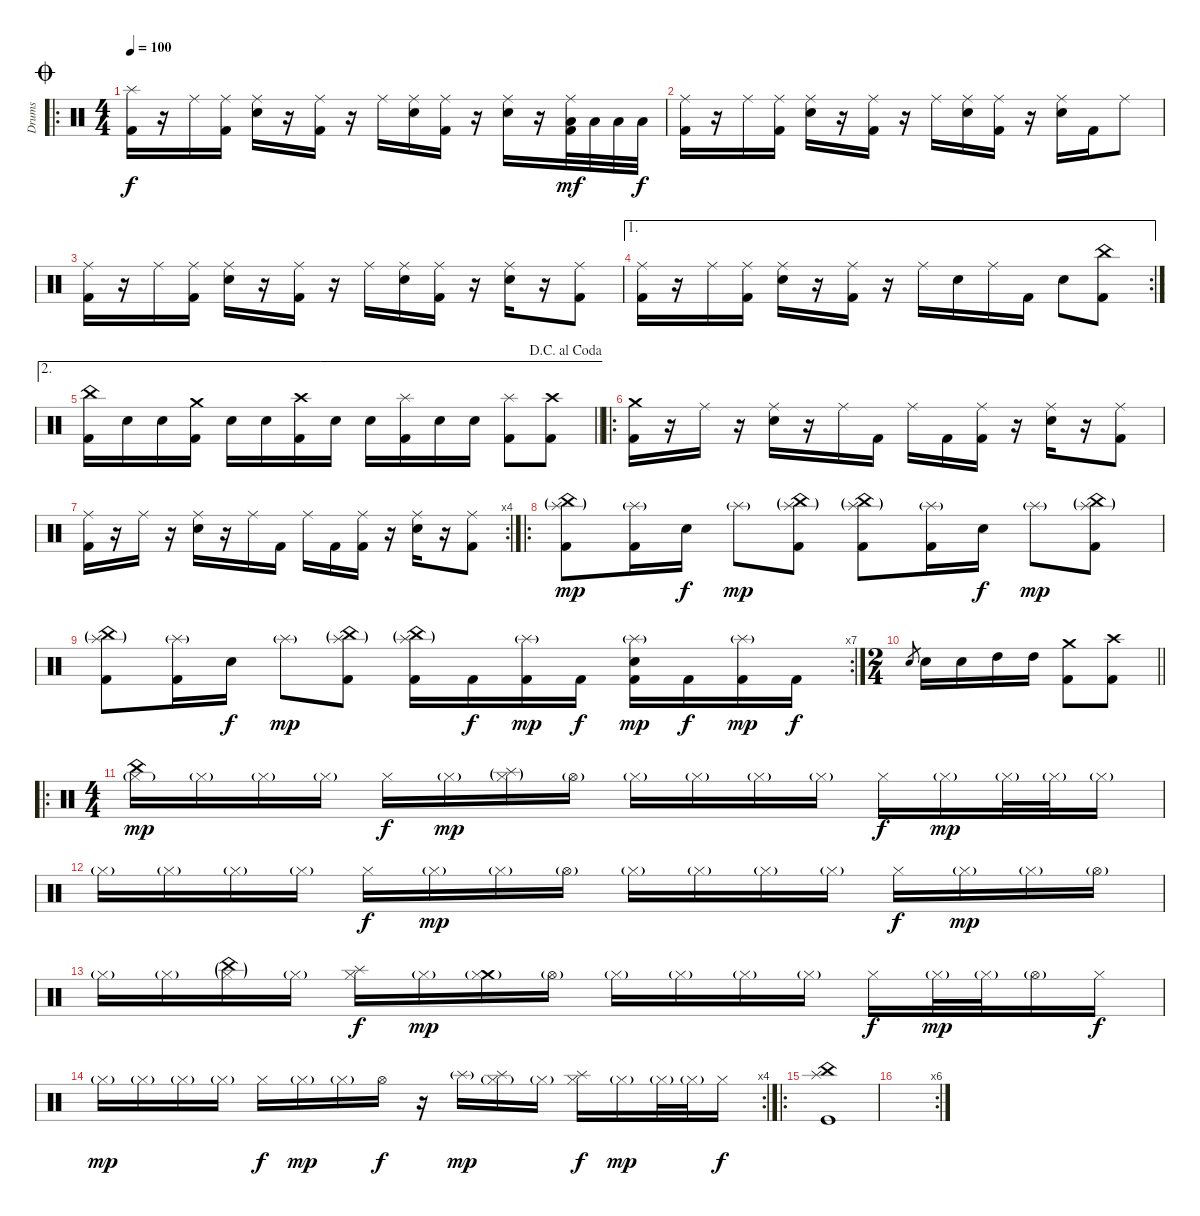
\track ("Drums" "Drums") {instrument percussion}
\staff {score}
\articulation defaults
\ro
\ts (4 4)
\jump coda
\tempo 100
\clef neutral
\ks c
("Splash (hit)" "Kick (hit) 2").16{dy f} r.16 "Ride (middle)".16 ("Ride (middle)" "Kick (hit) 2").16 ("Ride (middle)" "Electric Snare (hit)").16 r.16 ("Ride (middle)" "Kick (hit) 2").16 r.16 "Ride (middle)".16 ("Ride (middle)" "Electric Snare (hit)").16 ("Ride (middle)" "Kick (hit) 2").16 r.16 ("Ride (middle)" "Electric Snare (hit)").16 r.16 ("Ride (middle)" "Low Floor Tom (hit)" "Kick (hit) 2").32{dy mf} "Low Floor Tom (hit)".32 "Low Floor Tom (hit)".32 "Low Floor Tom (hit)".32{dy f} |
("Ride (middle)" "Kick (hit) 2").16 r.16 "Ride (middle)".16 ("Ride (middle)" "Kick (hit) 2").16 ("Ride (middle)" "Electric Snare (hit)").16 r.16 ("Ride (middle)" "Kick (hit) 2").16 r.16 "Ride (middle)".16 ("Ride (middle)" "Electric Snare (hit)").16 ("Ride (middle)" "Kick (hit) 2").16 r.16 ("Ride (middle)" "Electric Snare (hit)").16 "Kick (hit) 2".16 "Ride (middle)".8 |
("Ride (middle)" "Kick (hit) 2").16 r.16 "Ride (middle)".16 ("Ride (middle)" "Kick (hit) 2").16 ("Ride (middle)" "Electric Snare (hit)").16 r.16 ("Ride (middle)" "Kick (hit) 2").16 r.16 "Ride (middle)".16 ("Ride (middle)" "Electric Snare (hit)").16 ("Ride (middle)" "Kick (hit) 2").16 r.16 ("Ride (middle)" "Electric Snare (hit)").16 r.16 ("Ride (middle)" "Kick (hit) 2").8 |
\ae 1
\rc 2
("Ride (middle)" "Kick (hit) 2").16 r.16 "Ride (middle)".16 ("Ride (middle)" "Kick (hit) 2").16 ("Ride (middle)" "Electric Snare (hit)").16 r.16 ("Ride (middle)" "Kick (hit) 2").16 r.16 "Ride (middle)".16 "Electric Snare (hit)".16 "Ride (middle)".16 "Kick (hit) 2".16 "Electric Snare (hit)".8 ("China (hit)" "Kick (hit) 2").8 |
\ae 2
\jump dacapoalcoda
\barLineRight lightlight
("China (hit)" "Kick (hit) 2").16 "Electric Snare (hit)".16 "Electric Snare (hit)".16 ("Crash medium (hit)" "Kick (hit) 2").16 "Electric Snare (hit)".16 "Electric Snare (hit)".16 ("Crash high (hit)" "Kick (hit) 2").16 "Electric Snare (hit)".16 "Electric Snare (hit)".16 ("Splash (hit)" "Kick (hit) 2").16 "Electric Snare (hit)".16 "Electric Snare (hit)".16 ("Splash (hit)" "Kick (hit) 2").8 ("Crash high (hit)" "Kick (hit) 2").8 |
\ro
("Crash medium (hit)" "Kick (hit) 2").16 r.16 "Ride (middle)".16 r.16 ("Ride (middle)" "Electric Snare (hit)").16 r.16 "Ride (middle)".16 "Kick (hit) 2".16 "Ride (middle)".16 "Kick (hit) 2".16 ("Ride (middle)" "Kick (hit) 2").16 r.16 ("Ride (middle)" "Electric Snare (hit)").16 r.16 ("Ride (middle)" "Kick (hit) 2").8 |
\rc 4
("Ride (middle)" "Kick (hit) 2").16 r.16 "Ride (middle)".16 r.16 ("Ride (middle)" "Electric Snare (hit)").16 r.16 "Ride (middle)".16 "Kick (hit) 2".16 "Ride (middle)".16 "Kick (hit) 2".16 ("Ride (middle)" "Kick (hit) 2").16 r.16 ("Ride (middle)" "Electric Snare (hit)").16 r.16 ("Ride (middle)" "Kick (hit) 2").8 |
\ro
("Splash (hit)"{g} "China (hit)"{g} "Kick (hit) 2").8{dy mp} ("Splash (hit)"{g} "Kick (hit) 2").16 "Electric Snare (hit)".16{dy f} "Splash (hit)"{g}.8{dy mp} ("Splash (hit)"{g} "China (hit)"{g} "Kick (hit) 2").8 ("Splash (hit)"{g} "China (hit)"{g} "Kick (hit) 2").8 ("Splash (hit)"{g} "Kick (hit) 2").16 "Electric Snare (hit)".16{dy f} "Splash (hit)"{g}.8{dy mp} ("Splash (hit)"{g} "China (hit)"{g} "Kick (hit) 2").8 |
\rc 7
("Splash (hit)"{g} "China (hit)"{g} "Kick (hit) 2").8 ("Splash (hit)"{g} "Kick (hit) 2").16 "Electric Snare (hit)".16{dy f} "Splash (hit)"{g}.8{dy mp} ("Splash (hit)"{g} "China (hit)"{g} "Kick (hit) 2").8 ("Splash (hit)"{g} "China (hit)"{g} "Kick (hit) 2").16 "Kick (hit) 2".16{dy f} ("Splash (hit)"{g} "Kick (hit) 2").16{dy mp} "Kick (hit) 2".16{dy f} ("Splash (hit)"{g} "Electric Snare (hit)" "Kick (hit) 2").16{dy mp} "Kick (hit) 2".16{dy f} ("Splash (hit)"{g} "Kick (hit) 2").16{dy mp} "Kick (hit) 2".16{dy f} |
\ts (2 4)
\barLineRight lightlight "Electric Snare (hit)".8{gr} "Electric Snare (hit)".16 "Electric Snare (hit)".16 "High Tom (hit)".16 "High Tom (hit)".16
("Crash medium (hit)" "Kick (hit) 2").8 ("Crash high (hit)" "Kick (hit) 2").8 |
\ro
\ts (4 4)
("China (hit)" "Hi-Hat (closed)"{g}).16{dy mp} "Hi-Hat (closed)"{g}.16 "Hi-Hat (closed)"{g}.16 "Hi-Hat (closed)"{g}.16 "Hi-Hat (closed)".16{dy f} "Hi-Hat (closed)"{g}.16{dy mp} ("Splash (hit)"{g} "Hi-Hat (closed)"{g}).16 "Hi-Hat (open)"{g}.16 "Hi-Hat (closed)"{g}.16 "Hi-Hat (closed)"{g}.16 "Hi-Hat (closed)"{g}.16 "Hi-Hat (closed)"{g}.16 "Hi-Hat (closed)".16{dy f} "Hi-Hat (closed)"{g}.16{dy mp} "Hi-Hat (closed)"{g}.32 "Hi-Hat (closed)"{g}.32 "Hi-Hat (closed)"{g}.16 |
"Hi-Hat (closed)"{g}.16 "Hi-Hat (closed)"{g}.16 "Hi-Hat (closed)"{g}.16 "Hi-Hat (closed)"{g}.16 "Hi-Hat (closed)".16{dy f} "Hi-Hat (closed)"{g}.16{dy mp} "Hi-Hat (closed)"{g}.16 "Hi-Hat (open)"{g}.16 "Hi-Hat (closed)"{g}.16 "Hi-Hat (closed)"{g}.16 "Hi-Hat (closed)"{g}.16 "Hi-Hat (closed)"{g}.16 "Hi-Hat (closed)".16{dy f} "Hi-Hat (closed)"{g}.16{dy mp} "Hi-Hat (closed)"{g}.16 "Hi-Hat (open)"{g}.16 |
"Hi-Hat (closed)"{g}.16 "Hi-Hat (closed)"{g}.16 ("China (hit)"{g} "Hi-Hat (closed)"{g}).16 "Hi-Hat (closed)"{g}.16 ("Splash (hit)" "Hi-Hat (closed)").16{dy f} "Hi-Hat (closed)"{g}.16{dy mp} ("Crash medium (hit)"{g} "Hi-Hat (closed)"{g}).16 "Hi-Hat (open)"{g}.16 "Hi-Hat (closed)"{g}.16 "Hi-Hat (closed)"{g}.16 "Hi-Hat (closed)"{g}.16 "Hi-Hat (closed)"{g}.16 "Hi-Hat (closed)".16{dy f} "Hi-Hat (closed)"{g}.32{dy mp} "Hi-Hat (closed)"{g}.32 "Hi-Hat (open)"{g}.16 "Hi-Hat (closed)".16{dy f} |
\rc 4 "Hi-Hat (closed)"{g}.16{dy mp} "Hi-Hat (closed)"{g}.16 "Hi-Hat (closed)"{g}.16 "Hi-Hat (closed)"{g}.16 "Hi-Hat (closed)".16{dy f} "Hi-Hat (closed)"{g}.16{dy mp} "Hi-Hat (closed)"{g}.16 "Hi-Hat (open)".16{dy f}
r.16 "Splash (hit)"{g}.16{dy mp} ("Splash (hit)" "Hi-Hat (closed)"{g}).16 "Hi-Hat (closed)"{g}.16 ("Splash (hit)" "Hi-Hat (closed)").16{dy f} "Hi-Hat (closed)"{g}.16{dy mp} "Hi-Hat (closed)"{g}.32 "Hi-Hat (closed)"{g}.32 "Hi-Hat (closed)".16{dy f} |
\ro
("Splash (hit)" "China (hit)" "Kick (hit)").1 |
\rc 6
